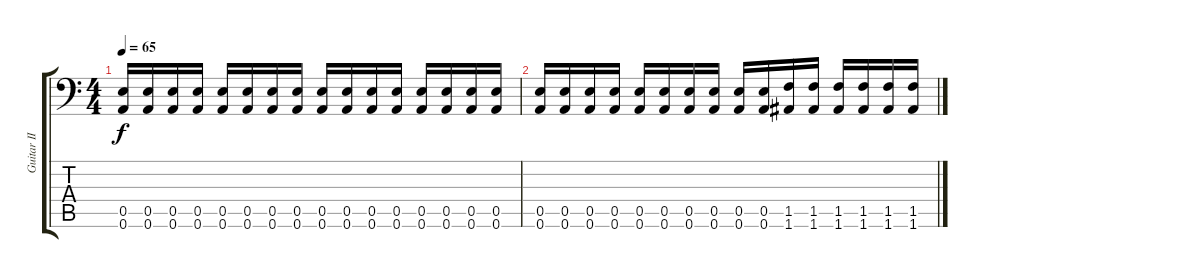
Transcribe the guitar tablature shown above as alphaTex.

\track ("Guitar II [Dallas Toler-Wade]" "Guitar II ") {instrument distortionguitar}
\staff {score tabs}
\tuning (B3 Gb3 D3 A2 E2 A1) {hide}
\ts (4 4)
\tempo 65
\clef f4
\ks c
(0.5 0.6).16{dy f volume 0} (0.5 0.6).16 (0.5 0.6).16 (0.5 0.6).16 (0.5 0.6).16 (0.5 0.6).16 (0.5 0.6).16 (0.5 0.6).16 (0.5 0.6).16 (0.5 0.6).16 (0.5 0.6).16 (0.5 0.6).16 (0.5 0.6).16 (0.5 0.6).16 (0.5 0.6).16 (0.5 0.6).16 |
(0.5 0.6).16 (0.5 0.6).16 (0.5 0.6).16 (0.5 0.6).16 (0.5 0.6).16 (0.5 0.6).16 (0.5 0.6).16 (0.5 0.6).16 (0.5 0.6).16 (0.5 0.6).16 (1.5 1.6).16 (1.5 1.6).16 (1.5 1.6).16 (1.5 1.6).16 (1.5 1.6).16 (1.5 1.6).16
